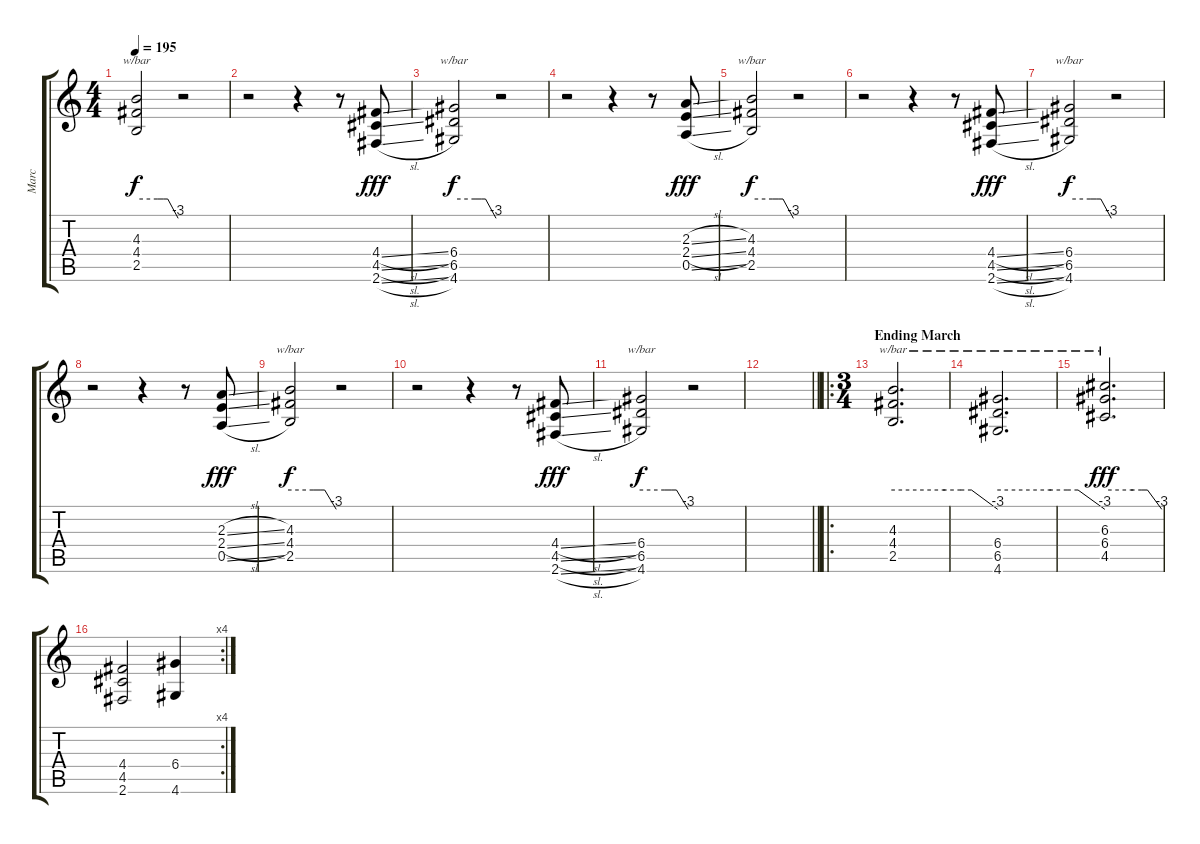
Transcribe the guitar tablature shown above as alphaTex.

\track ("Marc" "Marc") {instrument distortionguitar}
\staff {score tabs}
\tuning (E4 B3 G3 D3 A2 E2) {hide}
\ts (4 4)
\tempo 195
\clef g2
\ks c
(4.3 4.4 2.5).2{tbe (custom default 0 0 30 0 39 0 45 0 60 -12) dy f} r.2 |
r.2 r.4 r.8 (4.4{sl} 4.5{sl} 2.6{sl}).8{dy fff} |
(6.4 6.5 4.6).2{tbe (custom default 0 0 30 0 39 0 45 0 60 -12) dy f} r.2 |
r.2 r.4 r.8 (2.3{sl} 2.4{sl} 0.5{sl}).8{dy fff} |
(4.3 4.4 2.5).2{tbe (custom default 0 0 30 0 39 0 45 0 60 -12) dy f} r.2 |
r.2 r.4 r.8 (4.4{sl} 4.5{sl} 2.6{sl}).8{dy fff} |
(6.4 6.5 4.6).2{tbe (custom default 0 0 30 0 39 0 45 0 60 -12) dy f} r.2 |
r.2 r.4 r.8 (2.3{sl} 2.4{sl} 0.5{sl}).8{dy fff} |
(4.3 4.4 2.5).2{tbe (custom default 0 0 30 0 39 0 45 0 60 -12) dy f} r.2 |
r.2 r.4 r.8 (4.4{sl} 4.5{sl} 2.6{sl}).8{dy fff} |
(6.4 6.5 4.6).2{tbe (custom default 0 0 30 0 39 0 45 0 60 -12) dy f} r.2 |
\barLineRight lightlight
|
\ro
\ts (3 4)
\section ("" "Ending March")
(4.3 4.4 2.5).2{d tbe (custom default 0 0 30 0 39 0 45 0 60 -12)} |
(6.4 6.5 4.6).2{d tbe (custom default 0 0 30 0 39 0 45 0 60 -12)} |
(6.3 6.4 4.5).2{d tbe (custom default 0 0 30 0 39 0 45 0 60 -12) dy fff} |
\rc 4
(4.4 4.5 2.6).2 (6.4 4.6).4
